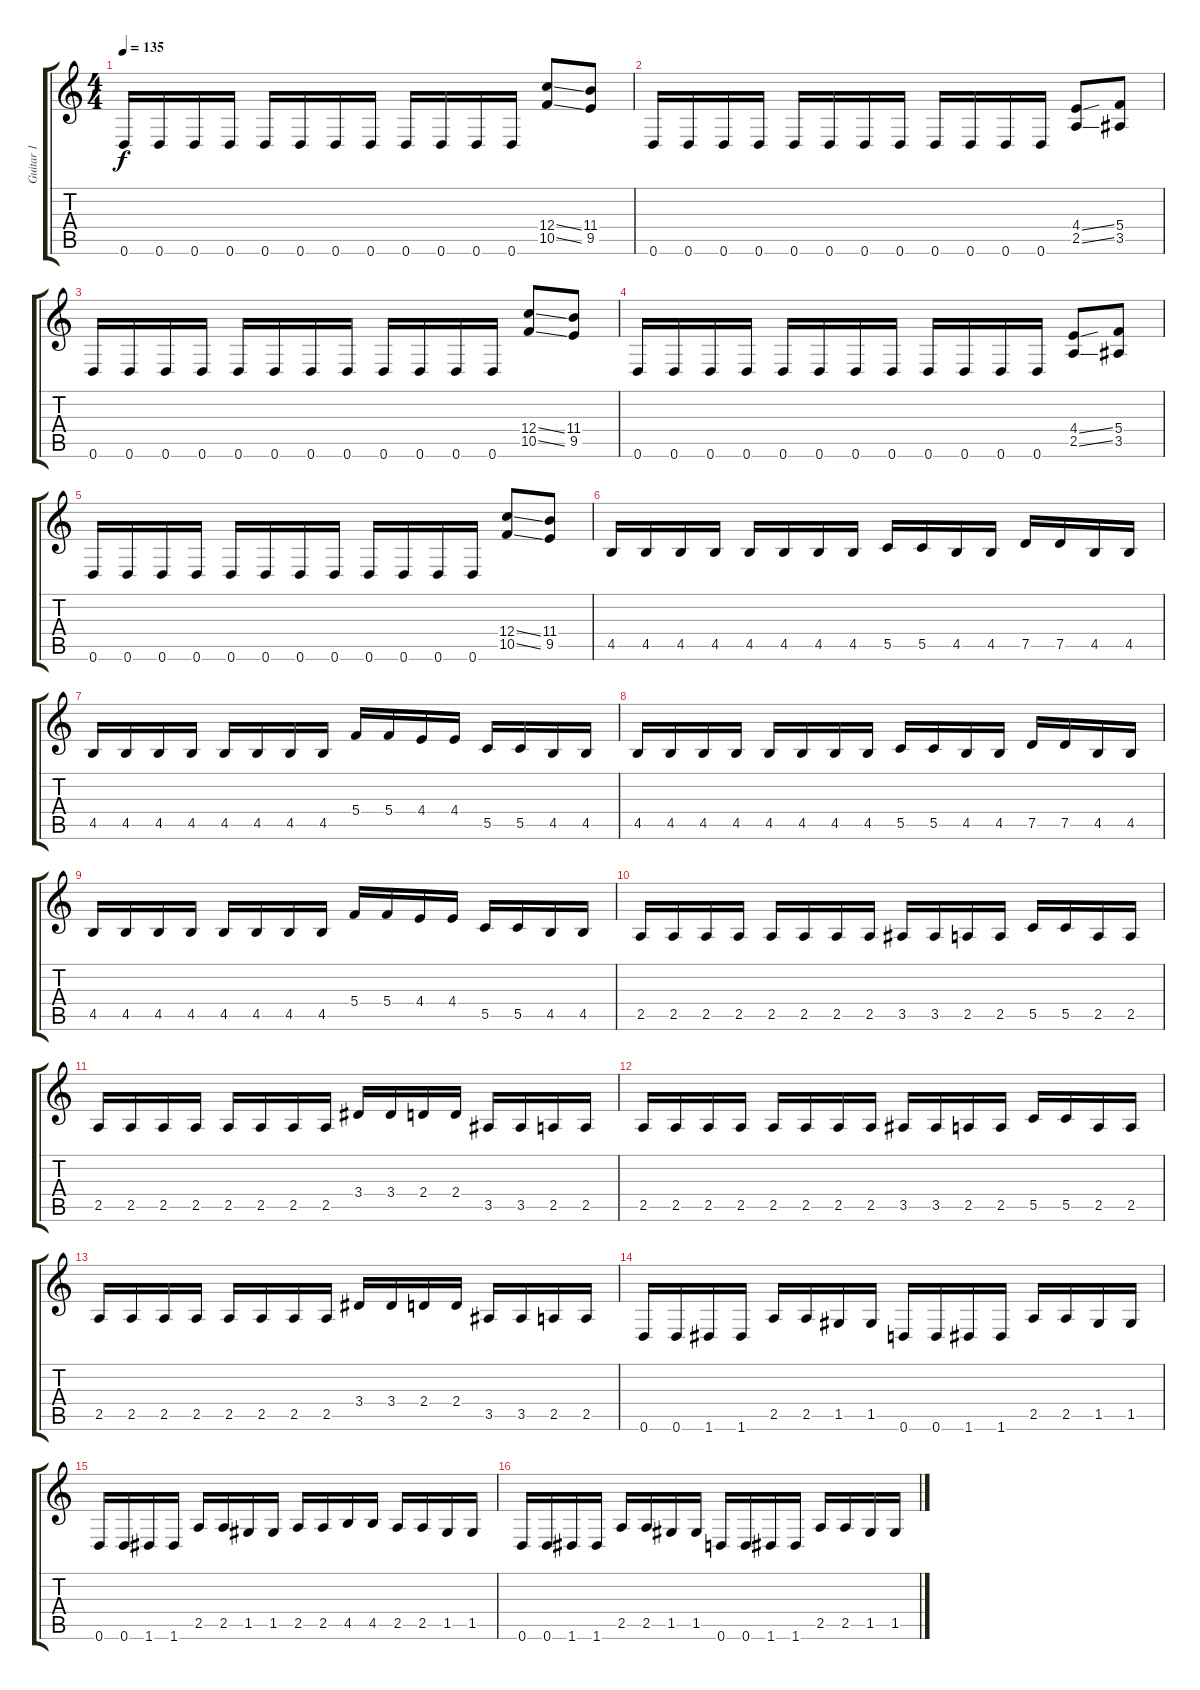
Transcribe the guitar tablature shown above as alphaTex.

\track ("Guitar 1" "Guitar 1") {instrument distortionguitar}
\staff {score tabs}
\tuning (D4 A3 F3 C3 G2 D2) {hide}
\ts (4 4)
\tempo 135
\clef g2
\ks c
0.6.16{dy f} 0.6.16 0.6.16 0.6.16 0.6.16 0.6.16 0.6.16 0.6.16 0.6.16 0.6.16 0.6.16 0.6.16 (12.4{ss} 10.5{ss}).8 (11.4 9.5).8 |
0.6.16 0.6.16 0.6.16 0.6.16 0.6.16 0.6.16 0.6.16 0.6.16 0.6.16 0.6.16 0.6.16 0.6.16 (4.4{ss} 2.5{ss}).8 (5.4 3.5).8 |
0.6.16 0.6.16 0.6.16 0.6.16 0.6.16 0.6.16 0.6.16 0.6.16 0.6.16 0.6.16 0.6.16 0.6.16 (12.4{ss} 10.5{ss}).8 (11.4 9.5).8 |
0.6.16 0.6.16 0.6.16 0.6.16 0.6.16 0.6.16 0.6.16 0.6.16 0.6.16 0.6.16 0.6.16 0.6.16 (4.4{ss} 2.5{ss}).8 (5.4 3.5).8 |
0.6.16 0.6.16 0.6.16 0.6.16 0.6.16 0.6.16 0.6.16 0.6.16 0.6.16 0.6.16 0.6.16 0.6.16 (12.4{ss} 10.5{ss}).8 (11.4 9.5).8 |
4.5.16 4.5.16 4.5.16 4.5.16 4.5.16 4.5.16 4.5.16 4.5.16 5.5.16 5.5.16 4.5.16 4.5.16 7.5.16 7.5.16 4.5.16 4.5.16 |
4.5.16 4.5.16 4.5.16 4.5.16 4.5.16 4.5.16 4.5.16 4.5.16 5.4.16 5.4.16 4.4.16 4.4.16 5.5.16 5.5.16 4.5.16 4.5.16 |
4.5.16 4.5.16 4.5.16 4.5.16 4.5.16 4.5.16 4.5.16 4.5.16 5.5.16 5.5.16 4.5.16 4.5.16 7.5.16 7.5.16 4.5.16 4.5.16 |
4.5.16 4.5.16 4.5.16 4.5.16 4.5.16 4.5.16 4.5.16 4.5.16 5.4.16 5.4.16 4.4.16 4.4.16 5.5.16 5.5.16 4.5.16 4.5.16 |
2.5.16 2.5.16 2.5.16 2.5.16 2.5.16 2.5.16 2.5.16 2.5.16 3.5.16 3.5.16 2.5.16 2.5.16 5.5.16 5.5.16 2.5.16 2.5.16 |
2.5.16 2.5.16 2.5.16 2.5.16 2.5.16 2.5.16 2.5.16 2.5.16 3.4.16 3.4.16 2.4.16 2.4.16 3.5.16 3.5.16 2.5.16 2.5.16 |
2.5.16 2.5.16 2.5.16 2.5.16 2.5.16 2.5.16 2.5.16 2.5.16 3.5.16 3.5.16 2.5.16 2.5.16 5.5.16 5.5.16 2.5.16 2.5.16 |
2.5.16 2.5.16 2.5.16 2.5.16 2.5.16 2.5.16 2.5.16 2.5.16 3.4.16 3.4.16 2.4.16 2.4.16 3.5.16 3.5.16 2.5.16 2.5.16 |
0.6.16 0.6.16 1.6.16 1.6.16 2.5.16 2.5.16 1.5.16 1.5.16 0.6.16 0.6.16 1.6.16 1.6.16 2.5.16 2.5.16 1.5.16 1.5.16 |
0.6.16 0.6.16 1.6.16 1.6.16 2.5.16 2.5.16 1.5.16 1.5.16 2.5.16 2.5.16 4.5.16 4.5.16 2.5.16 2.5.16 1.5.16 1.5.16 |
0.6.16 0.6.16 1.6.16 1.6.16 2.5.16 2.5.16 1.5.16 1.5.16 0.6.16 0.6.16 1.6.16 1.6.16 2.5.16 2.5.16 1.5.16 1.5.16
